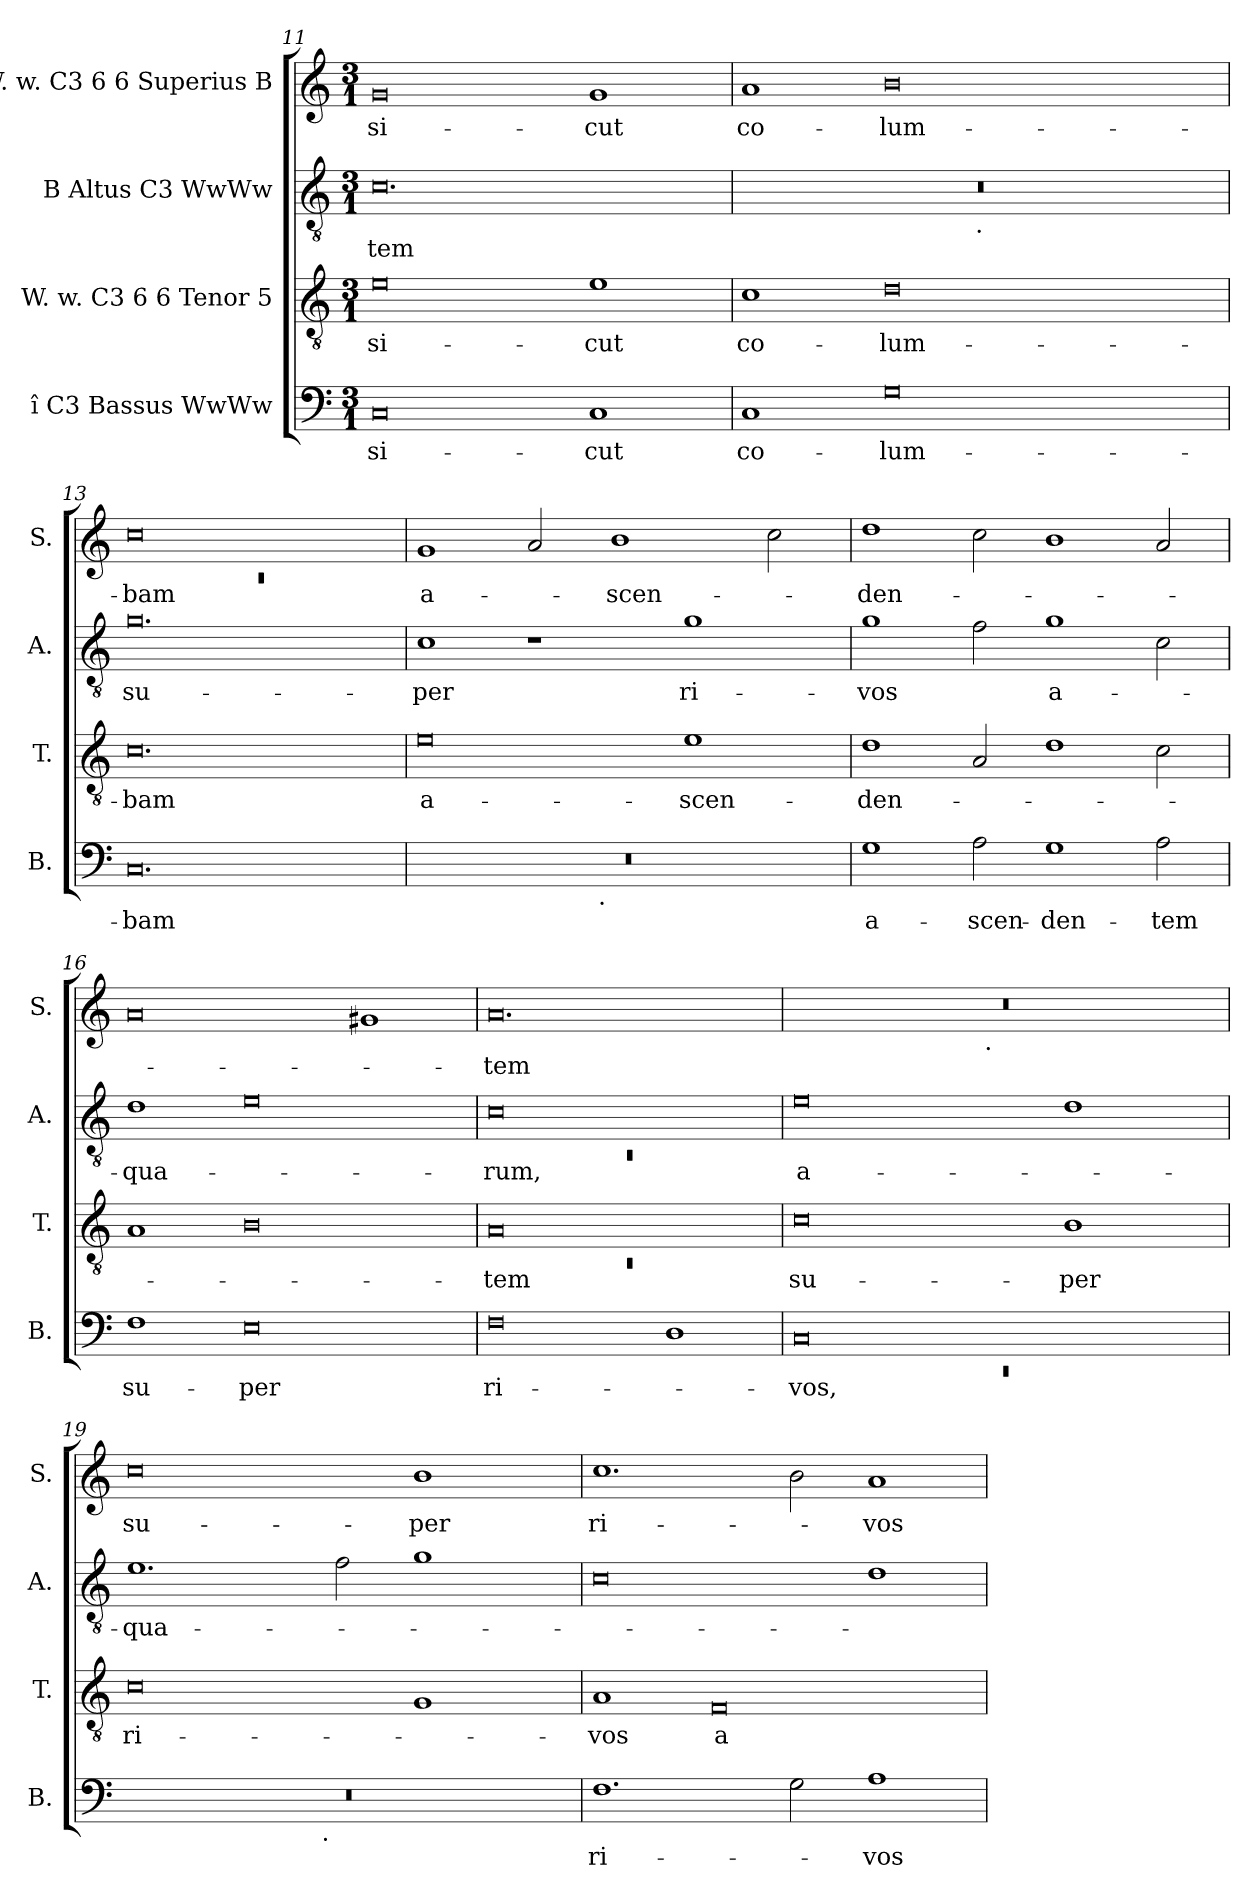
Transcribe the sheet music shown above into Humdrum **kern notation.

**kern	**text	**kern	**text	**kern	**text	**kern	**text
*part4	*part4	*part3	*part3	*part2	*part2	*part1	*part1
*staff4	*staff4	*staff3	*staff3	*staff2	*staff2	*staff1	*staff1
*I"î C3 Bassus WwWw	*	*I"W. w. C3 6 6 Tenor 5	*	*I"B Altus C3 WwWw	*	*I"W. w. C3 6 6 Superius B	*
*I'B.	*	*I'T.	*	*I'A.	*	*I'S.	*
*clefF4	*	*clefGv2	*	*clefGv2	*	*clefG2	*
*k[]	*	*k[]	*	*k[]	*	*k[]	*
*C:	*	*C:	*	*C:	*	*C:	*
*M3/1	*	*M3/1	*	*M3/1	*	*M3/1	*
=11	=11	=11	=11	=11	=11	=11	=11
!	!LO:LY:b:rj	!	!LO:LY:b:rj	!	!LO:LY:b	!	!LO:LY:b:rj
0C	si-	0e	si-	0.c	-tem	0g	si-
!	!LO:LY:b	!	!LO:LY:b	!	!	!	!LO:LY:b
1C	-cut	1e	-cut	.	.	1g	-cut
=12	=12	=12	=12	=12	=12	=12	=12
!	!LO:LY:b	!	!LO:LY:b	!	!	!	!LO:LY:b
*	*	*	*	*^	*	*	*
1C	co-	1c	co-	0.r	1ryy	.	1a	co-
!	!LO:LY:b	!	!LO:LY:b	!	!	!	!	!LO:LY:b
0G	-lum-	0d	-lum-	.	4...ryy	.	0b	-lum-
!	!	!	!	!	!LO:TX:b:t=.	!	!	!
.	.	.	.	.	1ryy	.	.	.
.	.	.	.	.	2ryy	.	.	.
.	.	.	.	.	32ryy	.	.	.
=13	=13	=13	=13	=13	=13	=13	=13	=13
*	*	*	*	*	*	*	*^	*
!	!LO:LY:b	!	!LO:LY:b	!	!	!LO:LY:b	!	!LO:N:vis=1	!LO:LY:b
*	*	*	*	*v	*v	*	*	*	*
0.C	-bam	0.c	-bam	0.g	su-	0cc	0.rc	-bam
.	.	.	.	.	.	1ryy	.	.
*	*	*	*	*	*	*v	*v	*
=14	=14	=14	=14	=14	=14	=14	=14
!	!	!	!LO:LY:b:rj	!	!LO:LY:b	!	!LO:LY:b:rj
*^	*	*	*	*	*	*	*
0.r	1ryy	.	0e	a-	1c	-per	1g	a-
.	4...ryy	.	.	.	1r	.	2a/	.
!	!LO:TX:b:t=.	!	!	!	!	!	!	!
.	1ryy	.	.	.	.	.	.	.
!	!	!	!	!	!	!	!	!LO:LY:b
.	.	.	.	.	.	.	1b	-scen-
!	!	!	!	!LO:LY:b	!	!LO:LY:b	!	!
.	.	.	1e	-scen-	1g	ri-	.	.
.	2ryy	.	.	.	.	.	.	.
.	.	.	.	.	.	.	2cc\	.
.	32ryy	.	.	.	.	.	.	.
!!LO:LB:g=z
=15	=15	=15	=15	=15	=15	=15	=15	=15
!	!	!LO:LY:b:rj	!	!LO:LY:b	!	!LO:LY:b	!	!LO:LY:b
*v	*v	*	*	*	*	*	*	*
1G	a-	1d	-den-	1g	-vos	1dd	-den-
!	!LO:LY:b	!	!	!	!	!	!
2A\	-scen-	2A/	.	2f\	.	2cc\	.
!	!LO:LY:b	!	!	!	!LO:LY:b:rj	!	!
1G	-den-	1d	.	1g	a-	1b	.
!	!LO:LY:b	!	!	!	!	!	!
2A\	-tem	2c\	.	2c\	.	2a/	.
=16	=16	=16	=16	=16	=16	=16	=16
!	!LO:LY:b	!	!	!	!LO:LY:b	!	!
1F	su-	1A	.	1d	-qua-	0a	.
!	!LO:LY:b	!	!	!	!	!	!
0E	-per	0B	.	0e	.	.	.
.	.	.	.	.	.	1g#	.
=17	=17	=17	=17	=17	=17	=17	=17
*	*	*^	*	*^	*	*	*
!	!LO:LY:b:rj	!	!LO:N:vis=1	!LO:LY:b	!	!LO:N:vis=1	!LO:LY:b	!	!LO:LY:b
0F	ri-	0A	0.rC	-tem	0c	0.rC	-rum,	0.a	-tem
1D	.	1ryy	.	.	1ryy	.	.	.	.
*	*	*v	*v	*	*	*	*	*	*
*	*	*	*	*v	*v	*	*	*
=18	=18	=18	=18	=18	=18	=18	=18
*^	*	*	*	*	*	*	*
!	!LO:N:vis=1	!LO:LY:b	!	!LO:LY:b	!	!LO:LY:b:rj	!	!
*	*	*	*	*	*	*	*^	*
0C	0.rEE	-vos,	0c	su-	0e	a-	0.r	1ryy	.
.	.	.	.	.	.	.	.	4...ryy	.
!	!	!	!	!	!	!	!	!LO:TX:b:t=.	!
.	.	.	.	.	.	.	.	1ryy	.
!	!	!	!	!LO:LY:b	!	!	!	!	!
1ryy	.	.	1B	-per	1d	.	.	.	.
.	.	.	.	.	.	.	.	2ryy	.
.	.	.	.	.	.	.	.	32ryy	.
=19	=19	=19	=19	=19	=19	=19	=19	=19	=19
!	!	!	!	!LO:LY:b:rj	!	!LO:LY:b	!	!	!LO:LY:b
*	*	*	*	*	*	*	*v	*v	*
0.r	1ryy	.	0c	ri-	1.e	-qua-	0cc	su-
.	4...ryy	.	.	.	.	.	.	.
!	!LO:TX:b:t=.	!	!	!	!	!	!	!
.	1ryy	.	.	.	.	.	.	.
.	.	.	.	.	2f\	.	.	.
!	!	!	!	!	!	!	!	!LO:LY:b
.	.	.	1G	.	1g	.	1b	-per
.	2ryy	.	.	.	.	.	.	.
.	32ryy	.	.	.	.	.	.	.
!!LO:PB:g=z
=20	=20	=20	=20	=20	=20	=20	=20	=20
!	!	!LO:LY:b	!	!LO:LY:b	!	!	!	!LO:LY:b
*v	*v	*	*	*	*	*	*	*
1.F	ri-	1A	-vos	0c	.	1.cc	ri-
!	!	!	!LO:LY:b:rj	!	!	!	!
.	.	0F	a-	.	.	.	.
2G\	.	.	.	.	.	2b\	.
!	!LO:LY:b	!	!	!	!	!	!LO:LY:b
1A	-vos	.	.	1d	.	1a	-vos
=	=	=	=	=	=	=	=
*-	*-	*-	*-	*-	*-	*-	*-
